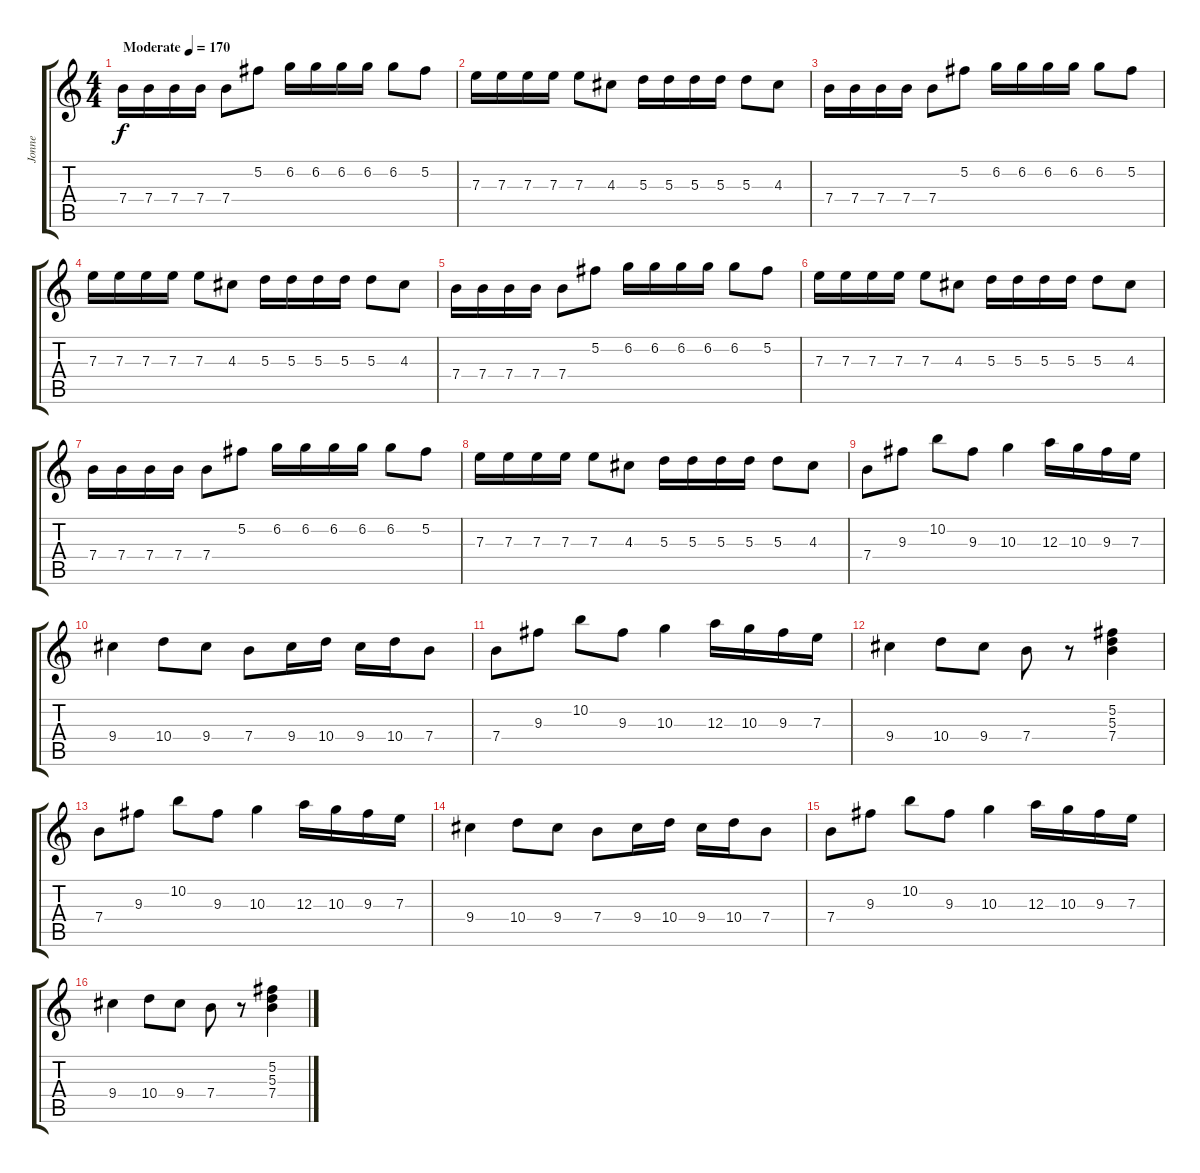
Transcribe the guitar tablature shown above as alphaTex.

\track ("Jonne" "Jonne") {instrument distortionguitar}
\staff {score tabs}
\tuning (Gb4 Db4 A3 E3 B2 Gb2) {hide}
\ts (4 4)
\tempo (170 "Moderate")
\clef g2
\ks c
7.4.16{dy f instrument distortionguitar} 7.4.16 7.4.16 7.4.16 7.4.8 5.2.8 6.2.16 6.2.16 6.2.16 6.2.16 6.2.8 5.2.8 |
7.3.16 7.3.16 7.3.16 7.3.16 7.3.8 4.3.8 5.3.16 5.3.16 5.3.16 5.3.16 5.3.8 4.3.8 |
7.4.16 7.4.16 7.4.16 7.4.16 7.4.8 5.2.8 6.2.16 6.2.16 6.2.16 6.2.16 6.2.8 5.2.8 |
7.3.16 7.3.16 7.3.16 7.3.16 7.3.8 4.3.8 5.3.16 5.3.16 5.3.16 5.3.16 5.3.8 4.3.8 |
7.4.16 7.4.16 7.4.16 7.4.16 7.4.8 5.2.8 6.2.16 6.2.16 6.2.16 6.2.16 6.2.8 5.2.8 |
7.3.16 7.3.16 7.3.16 7.3.16 7.3.8 4.3.8 5.3.16 5.3.16 5.3.16 5.3.16 5.3.8 4.3.8 |
7.4.16 7.4.16 7.4.16 7.4.16 7.4.8 5.2.8 6.2.16 6.2.16 6.2.16 6.2.16 6.2.8 5.2.8 |
7.3.16 7.3.16 7.3.16 7.3.16 7.3.8 4.3.8 5.3.16 5.3.16 5.3.16 5.3.16 5.3.8 4.3.8 |
7.4.8 9.3.8 10.2.8 9.3.8 10.3.4 12.3.16 10.3.16 9.3.16 7.3.16 |
9.4.4 10.4.8 9.4.8 7.4.8 9.4.16 10.4.16 9.4.16 10.4.16 7.4.8 |
7.4.8 9.3.8 10.2.8 9.3.8 10.3.4 12.3.16 10.3.16 9.3.16 7.3.16 |
9.4.4 10.4.8 9.4.8 7.4.8 r.8 (5.2 5.3 7.4).4 |
7.4.8 9.3.8 10.2.8 9.3.8 10.3.4 12.3.16 10.3.16 9.3.16 7.3.16 |
9.4.4 10.4.8 9.4.8 7.4.8 9.4.16 10.4.16 9.4.16 10.4.16 7.4.8 |
7.4.8 9.3.8 10.2.8 9.3.8 10.3.4 12.3.16 10.3.16 9.3.16 7.3.16 |
9.4.4 10.4.8 9.4.8 7.4.8 r.8 (5.2 5.3 7.4).4
